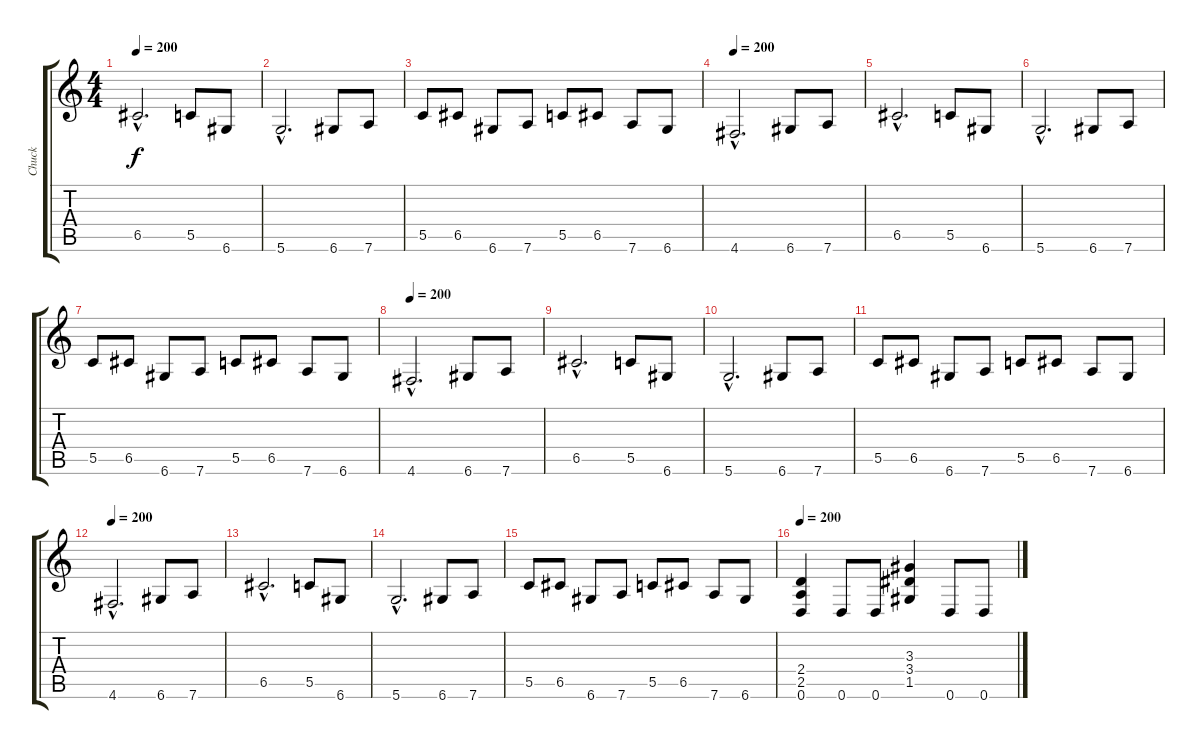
\track ("Chuck" "Chuck") {instrument distortionguitar}
\staff {score tabs}
\tuning (D4 A3 F3 C3 G2 D2) {hide}
\ts (4 4)
\tempo 200
\clef g2
\ks c
6.5{hac}.2{d dy f} 5.5.8 6.6.8 |
5.6{hac}.2{d} 6.6.8 7.6.8 |
5.5.8 6.5.8 6.6.8 7.6.8 5.5.8 6.5.8 7.6.8 6.6.8 |
\tempo 200
4.6{hac}.2{d} 6.6.8 7.6.8 |
6.5{hac}.2{d} 5.5.8 6.6.8 |
5.6{hac}.2{d} 6.6.8 7.6.8 |
5.5.8 6.5.8 6.6.8 7.6.8 5.5.8 6.5.8 7.6.8 6.6.8 |
\tempo 200
4.6{hac}.2{d} 6.6.8 7.6.8 |
6.5{hac}.2{d} 5.5.8 6.6.8 |
5.6{hac}.2{d} 6.6.8 7.6.8 |
5.5.8 6.5.8 6.6.8 7.6.8 5.5.8 6.5.8 7.6.8 6.6.8 |
\tempo 200
4.6{hac}.2{d} 6.6.8 7.6.8 |
6.5{hac}.2{d} 5.5.8 6.6.8 |
5.6{hac}.2{d} 6.6.8 7.6.8 |
5.5.8 6.5.8 6.6.8 7.6.8 5.5.8 6.5.8 7.6.8 6.6.8 |
\tempo 200
(2.4 2.5 0.6).4 0.6.8 0.6.8 (3.3 3.4 1.5).4 0.6.8 0.6.8
